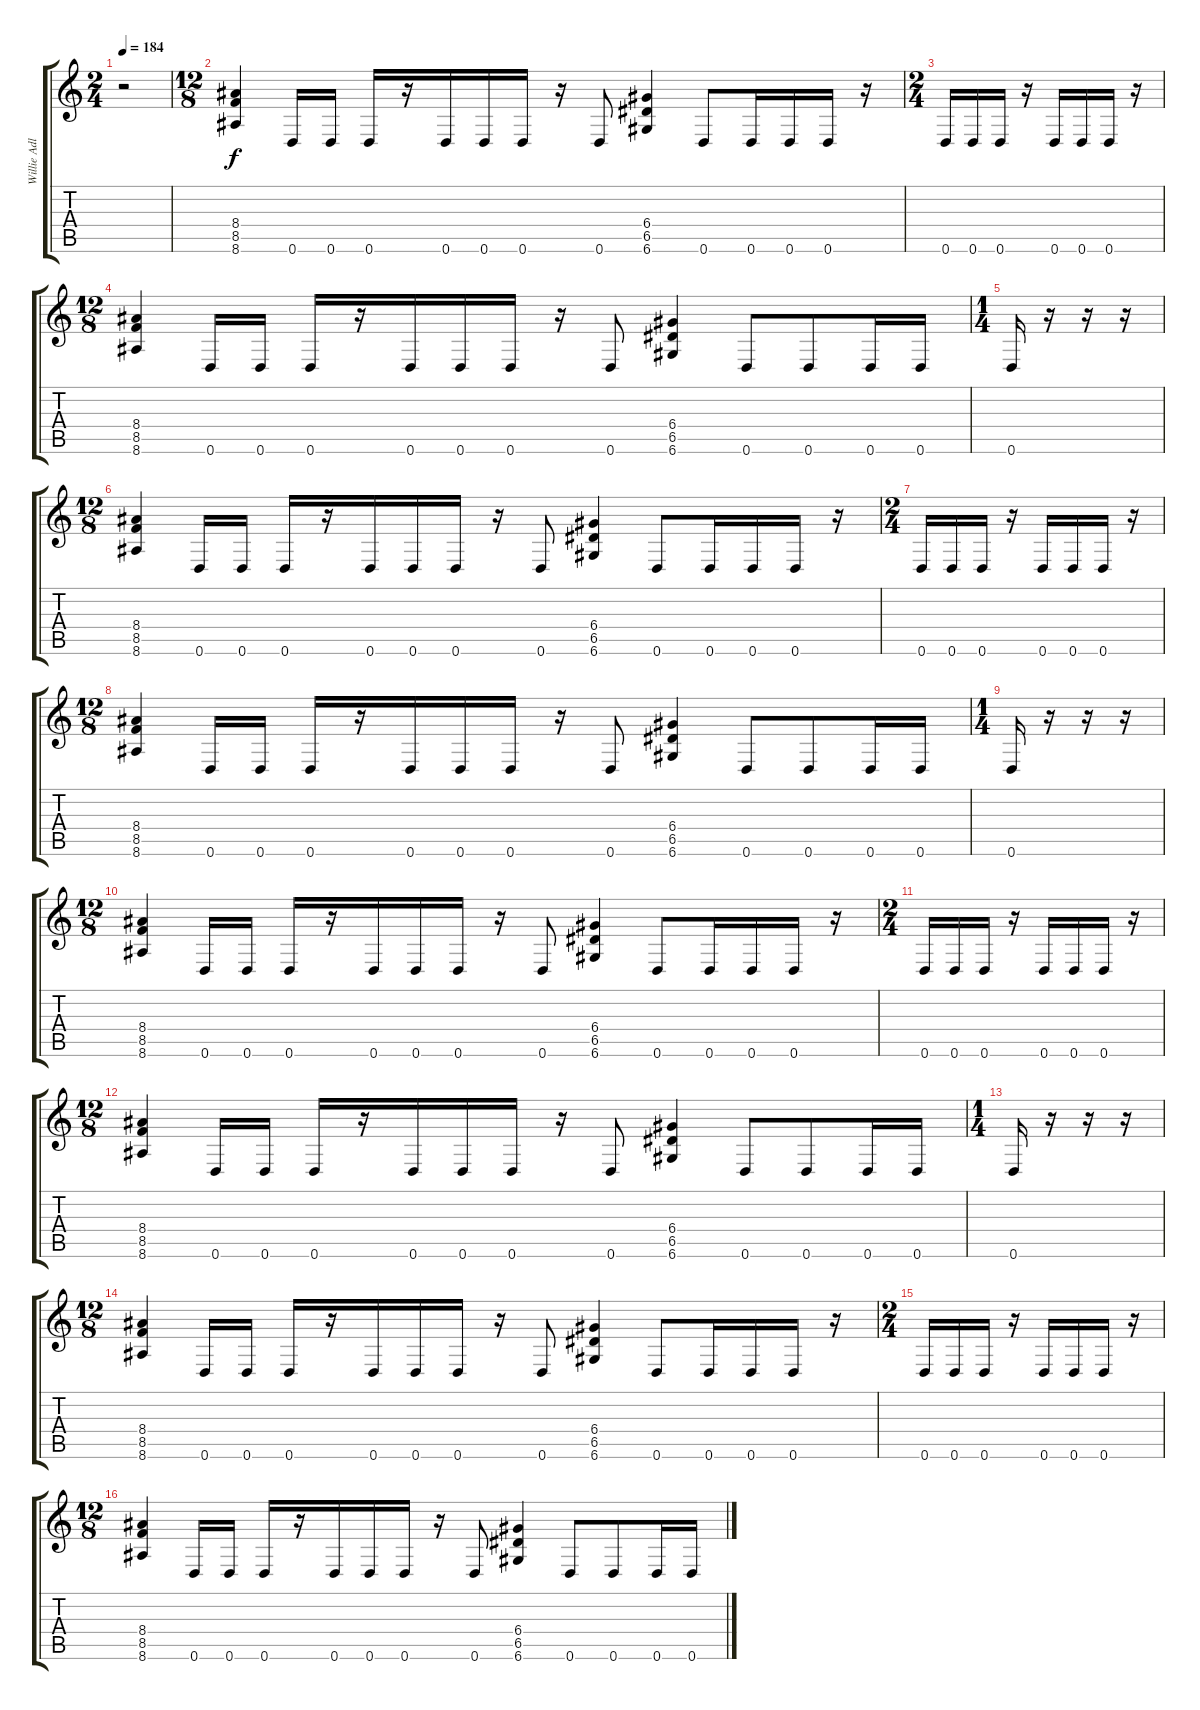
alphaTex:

\track ("Willie Adler" "Willie Adl") {instrument distortionguitar}
\staff {score tabs}
\tuning (E4 B3 G3 D3 A2 D2) {hide}
\ts (2 4)
\tempo 184
\clef g2
\ks c
r.2{dy f instrument distortionguitar} |
\ts (12 8)
(8.4 8.5 8.6).4 0.6.16 0.6.16 0.6.16 r.16 0.6.16 0.6.16 0.6.16 r.16 0.6.8 (6.4 6.5 6.6).4 0.6.8 0.6.16 0.6.16 0.6.16 r.16 |
\ts (2 4)
0.6.16 0.6.16 0.6.16 r.16 0.6.16 0.6.16 0.6.16 r.16 |
\ts (12 8)
(8.4 8.5 8.6).4 0.6.16 0.6.16 0.6.16 r.16 0.6.16 0.6.16 0.6.16 r.16 0.6.8 (6.4 6.5 6.6).4 0.6.8 0.6.8 0.6.16 0.6.16 |
\ts (1 4)
0.6.16 r.16 r.16 r.16 |
\ts (12 8)
(8.4 8.5 8.6).4 0.6.16 0.6.16 0.6.16 r.16 0.6.16 0.6.16 0.6.16 r.16 0.6.8 (6.4 6.5 6.6).4 0.6.8 0.6.16 0.6.16 0.6.16 r.16 |
\ts (2 4)
0.6.16 0.6.16 0.6.16 r.16 0.6.16 0.6.16 0.6.16 r.16 |
\ts (12 8)
(8.4 8.5 8.6).4 0.6.16 0.6.16 0.6.16 r.16 0.6.16 0.6.16 0.6.16 r.16 0.6.8 (6.4 6.5 6.6).4 0.6.8 0.6.8 0.6.16 0.6.16 |
\ts (1 4)
0.6.16 r.16 r.16 r.16 |
\ts (12 8)
(8.4 8.5 8.6).4 0.6.16 0.6.16 0.6.16 r.16 0.6.16 0.6.16 0.6.16 r.16 0.6.8 (6.4 6.5 6.6).4 0.6.8 0.6.16 0.6.16 0.6.16 r.16 |
\ts (2 4)
0.6.16 0.6.16 0.6.16 r.16 0.6.16 0.6.16 0.6.16 r.16 |
\ts (12 8)
(8.4 8.5 8.6).4 0.6.16 0.6.16 0.6.16 r.16 0.6.16 0.6.16 0.6.16 r.16 0.6.8 (6.4 6.5 6.6).4 0.6.8 0.6.8 0.6.16 0.6.16 |
\ts (1 4)
0.6.16 r.16 r.16 r.16 |
\ts (12 8)
(8.4 8.5 8.6).4 0.6.16 0.6.16 0.6.16 r.16 0.6.16 0.6.16 0.6.16 r.16 0.6.8 (6.4 6.5 6.6).4 0.6.8 0.6.16 0.6.16 0.6.16 r.16 |
\ts (2 4)
0.6.16 0.6.16 0.6.16 r.16 0.6.16 0.6.16 0.6.16 r.16 |
\ts (12 8)
(8.4 8.5 8.6).4 0.6.16 0.6.16 0.6.16 r.16 0.6.16 0.6.16 0.6.16 r.16 0.6.8 (6.4 6.5 6.6).4 0.6.8 0.6.8 0.6.16 0.6.16
